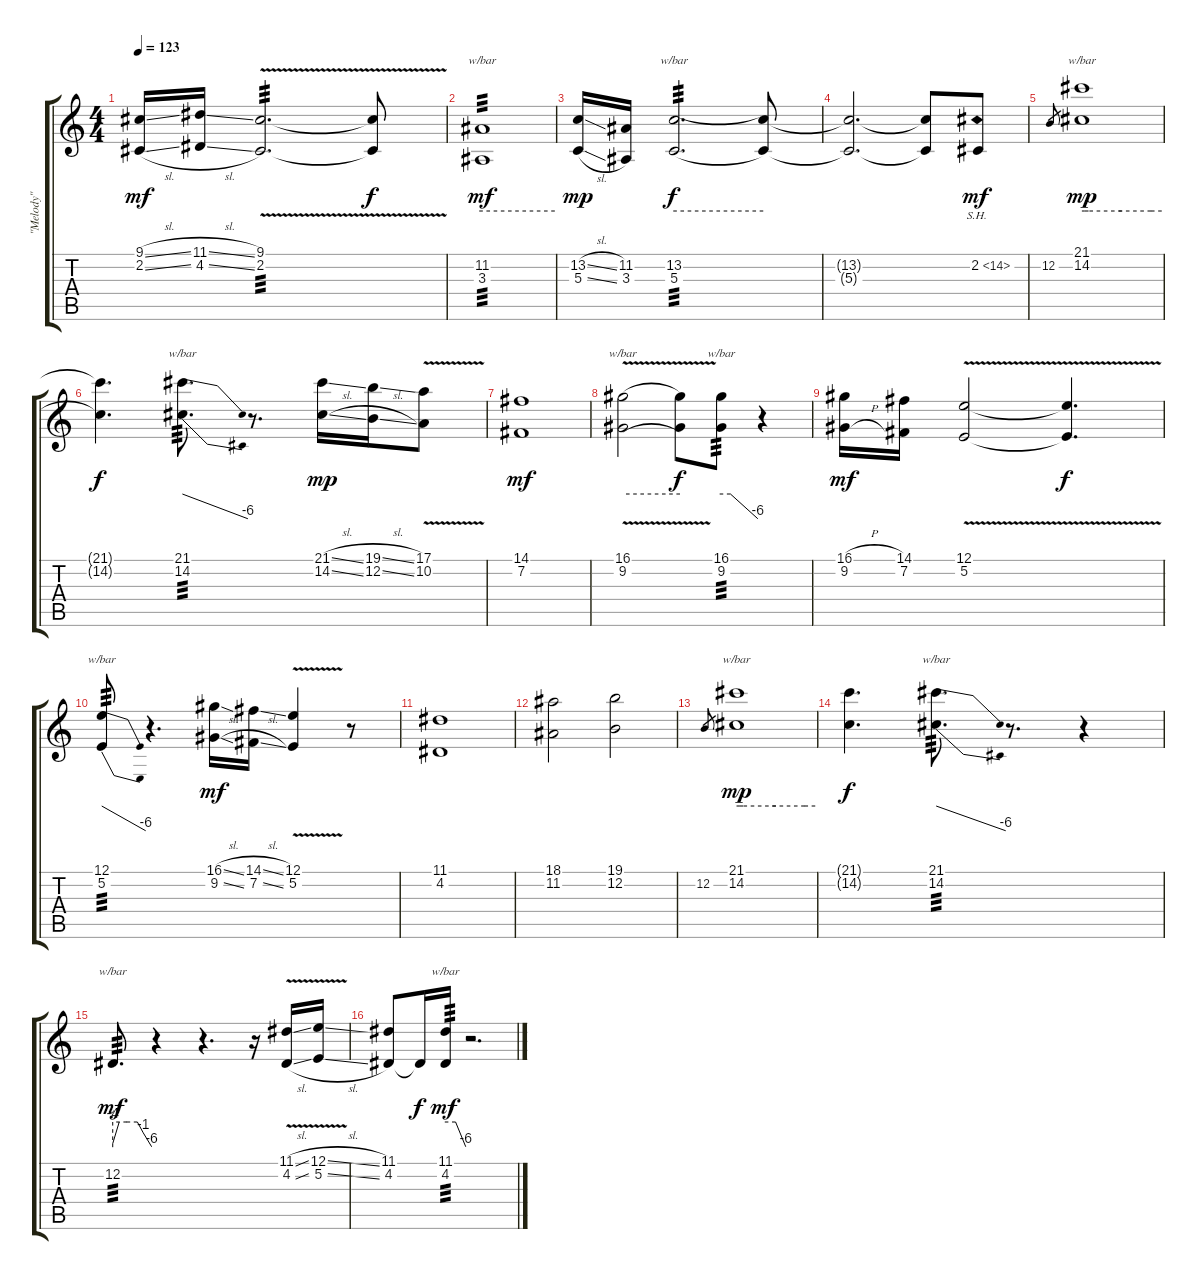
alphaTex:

\track ("\"Melody\"" "\"Melody\"") {instrument lead1square}
\staff {score tabs}
\tuning (E4 B3 G3 D3 A2 E2) {hide}
\ts (4 4)
\tempo 123
\clef g2
\ks c
(9.1{sl} 2.2{sl}).16{dy mf} (11.1{sl} 4.2{sl}).16 (9.1{v} 2.2{v}).2{d tp 3} (9.1{t} 2.2{t}).8{dy f} |
(11.2 3.3).1{tbe (hold default 0 0 60 0) tp 3 dy mf} |
(13.2{sl} 5.3{sl}).16{dy mp} (11.2 3.3).16 (13.2 5.3).2{d tbe (hold default 0 0 60 0) tp 3 dy f} (13.2{t} 5.3{t}).8 |
(13.2{t} 5.3{t}).2{d} (13.2{t} 5.3{t}).8 2.2{sh 12}.8{dy mf} |
12.2.8{gr} (21.1 14.2).1{tbe (custom default 0 0 2 0 5 0 30 0 52 0 60 0) dy mp} |
(21.1{t} 14.2{t}).4{d dy f} (21.1 14.2).8{d tbe (dive default 0 0 60 -24) tp 3} r.8{d} (21.1{sl} 14.2{sl}).16{dy mp} (19.1{sl} 12.2{sl}).16 (17.1{v} 10.2{v}).8 |
(14.1 7.2).1{dy mf} |
(16.1{v} 9.2).2{tbe (hold default 0 0 60 0)} (16.1{t} 9.2{t}).8{dy f} (16.1 9.2).8{tbe (custom default 0 0 15 0 60 -24) tp 3} r.4 |
(16.1{h} 9.2{h}).16{dy mf} (14.1 7.2).16 (12.1{v} 5.2{v}).2 (12.1{t} 5.2{t}).4{d dy f} |
(12.1 5.2).8{tbe (dive default 0 0 60 -24) tp 3} r.4{d} (16.1{sl} 9.2{sl}).16{dy mf} (14.1{sl} 7.2{sl}).16 (12.1{v} 5.2{v}).4 r.8 |
(11.1 4.2).1 |
(18.1 11.2).2 (19.1 12.2).2 |
12.2.8{gr} (21.1 14.2).1{tbe (custom default 0 0 2 0 5 0 30 0 52 0 60 0) dy mp} |
(21.1{t} 14.2{t}).4{d dy f} (21.1 14.2).8{d tbe (dive default 0 0 60 -24) tp 3} r.8{d} r.4 |
12.2.8{d tbe (custom default 0 -16 10 0 22 0 38 0 47 -4 60 -24) tp 3 dy mf} r.4 r.4{d} r.16 (11.1{sl} 4.2{v sl}).16 (12.1{sl} 5.2{v sl}).16 |
(11.1 4.2).8 4.2{t}.16{dy f} (11.1 4.2).16{tbe (custom default 0 0 30 0 60 -24) tp 3 dy mf} r.2{d}
